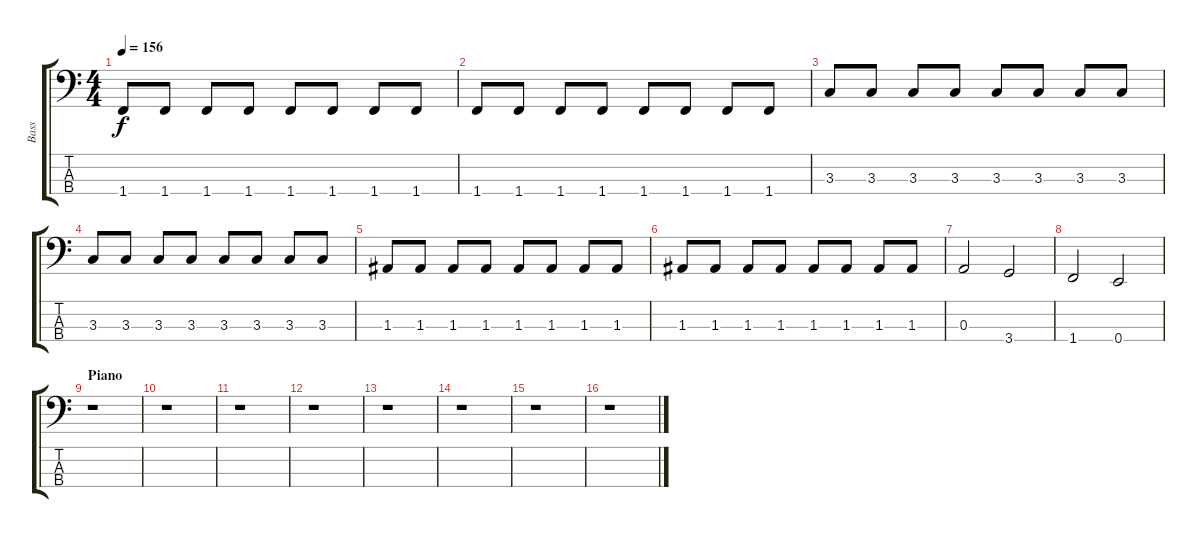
\track ("Bass" "Bass") {instrument electricbassfinger}
\staff {score tabs}
\tuning (G2 D2 A1 E1) {hide}
\ts (4 4)
\tempo 156
\clef f4
\ks c
1.4.8{dy f} 1.4.8 1.4.8 1.4.8 1.4.8 1.4.8 1.4.8 1.4.8 |
1.4.8 1.4.8 1.4.8 1.4.8 1.4.8 1.4.8 1.4.8 1.4.8 |
3.3.8 3.3.8 3.3.8 3.3.8 3.3.8 3.3.8 3.3.8 3.3.8 |
3.3.8 3.3.8 3.3.8 3.3.8 3.3.8 3.3.8 3.3.8 3.3.8 |
1.3.8 1.3.8 1.3.8 1.3.8 1.3.8 1.3.8 1.3.8 1.3.8 |
1.3.8 1.3.8 1.3.8 1.3.8 1.3.8 1.3.8 1.3.8 1.3.8 |
0.3.2 3.4.2 |
1.4.2 0.4.2 |
\section ("" "Piano")
r.1 |
r.1 |
r.1 |
r.1 |
r.1 |
r.1 |
r.1 |
r.1
